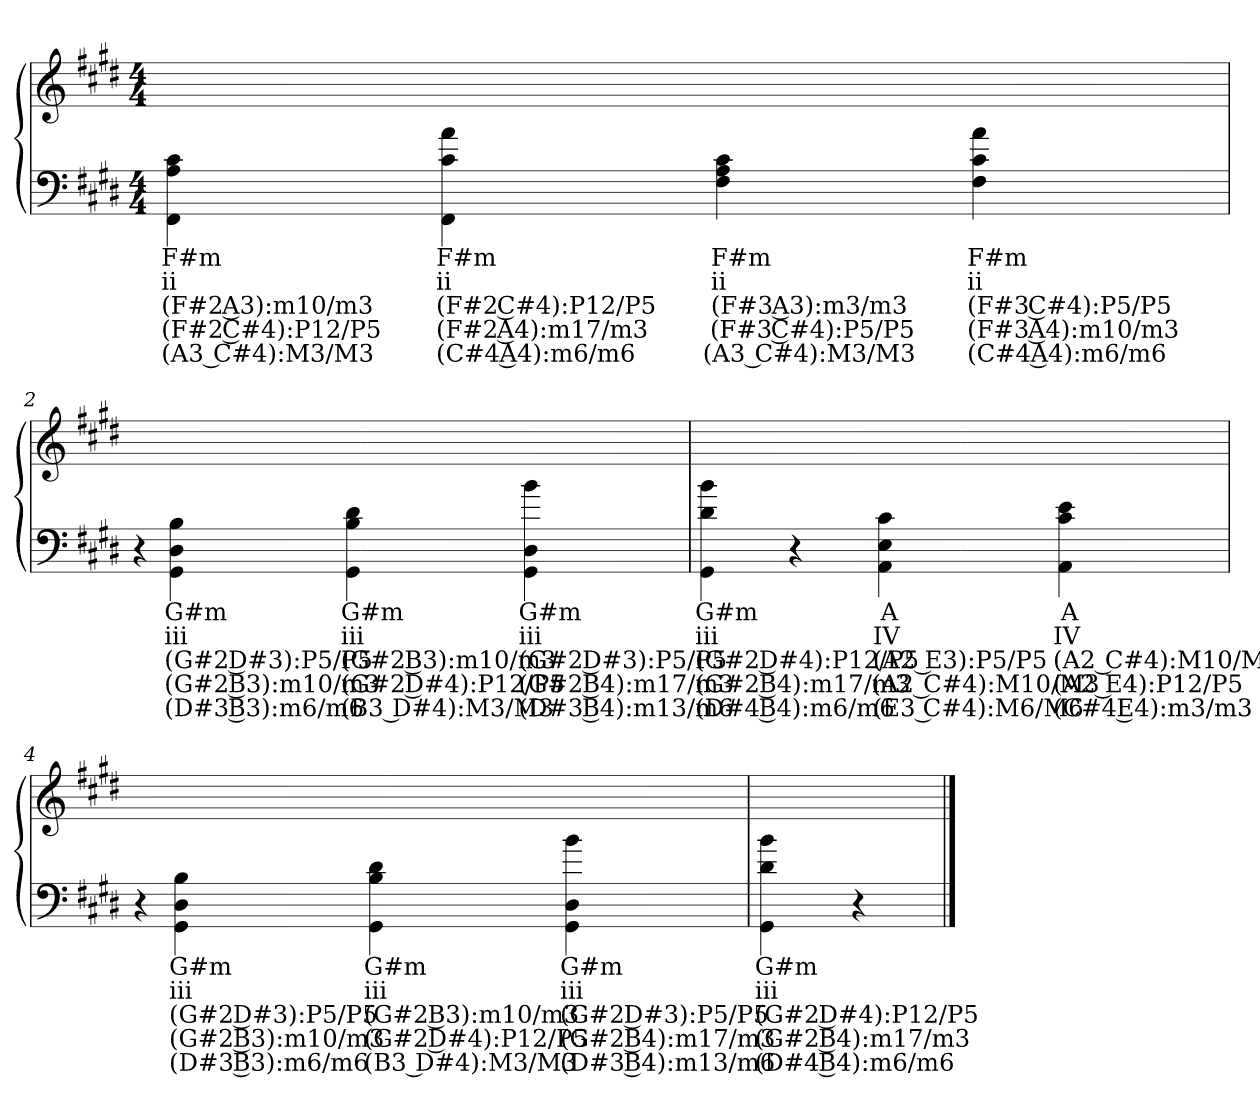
**kern	**text	**text	**text	**text	**text	**kern
*part2	*part2	*part2	*part2	*part2	*part2	*part1
*staff2	*staff2	*staff2	*staff2	*staff2	*staff2	*staff1
*clefF4	*	*	*	*	*	*clefG2
*k[f#c#g#d#]	*	*	*	*	*	*k[f#c#g#d#]
*E:	*	*	*	*	*	*E:
*M4/4	*	*	*	*	*	*M4/4
*MM60	*	*	*	*	*	*MM60
=1	=1	=1	=1	=1	=1	=1
4FF# 4A 4c#	F#m	ii	(F#2 A3):m10/m3	(F#2 C#4):P12/P5	(A3 C#4):M3/M3	1ryy
4FF# 4c# 4a	F#m	ii	(F#2 C#4):P12/P5	(F#2 A4):m17/m3	(C#4 A4):m6/m6	.
4F# 4A 4c#	F#m	ii	(F#3 A3):m3/m3	(F#3 C#4):P5/P5	(A3 C#4):M3/M3	.
4F# 4c# 4a	F#m	ii	(F#3 C#4):P5/P5	(F#3 A4):m10/m3	(C#4 A4):m6/m6	.
=2	=2	=2	=2	=2	=2	=2
4r	.	.	.	.	.	1ryy
4GG# 4D# 4B	G#m	iii	(G#2 D#3):P5/P5	(G#2 B3):m10/m3	(D#3 B3):m6/m6	.
4GG# 4B 4d#	G#m	iii	(G#2 B3):m10/m3	(G#2 D#4):P12/P5	(B3 D#4):M3/M3	.
4GG# 4D# 4b	G#m	iii	(G#2 D#3):P5/P5	(G#2 B4):m17/m3	(D#3 B4):m13/m6	.
=3	=3	=3	=3	=3	=3	=3
4GG# 4d# 4b	G#m	iii	(G#2 D#4):P12/P5	(G#2 B4):m17/m3	(D#4 B4):m6/m6	1ryy
4r	.	.	.	.	.	.
4AA 4E 4c#	A	IV	(A2 E3):P5/P5	(A2 C#4):M10/M3	(E3 C#4):M6/M6	.
4AA 4c# 4e	A	IV	(A2 C#4):M10/M3	(A2 E4):P12/P5	(C#4 E4):m3/m3	.
=4	=4	=4	=4	=4	=4	=4
4r	.	.	.	.	.	1ryy
4GG# 4D# 4B	G#m	iii	(G#2 D#3):P5/P5	(G#2 B3):m10/m3	(D#3 B3):m6/m6	.
4GG# 4B 4d#	G#m	iii	(G#2 B3):m10/m3	(G#2 D#4):P12/P5	(B3 D#4):M3/M3	.
4GG# 4D# 4b	G#m	iii	(G#2 D#3):P5/P5	(G#2 B4):m17/m3	(D#3 B4):m13/m6	.
=5	=5	=5	=5	=5	=5	=5
4GG# 4d# 4b	G#m	iii	(G#2 D#4):P12/P5	(G#2 B4):m17/m3	(D#4 B4):m6/m6	2ryy
4r	.	.	.	.	.	.
==	==	==	==	==	==	==
*-	*-	*-	*-	*-	*-	*-
